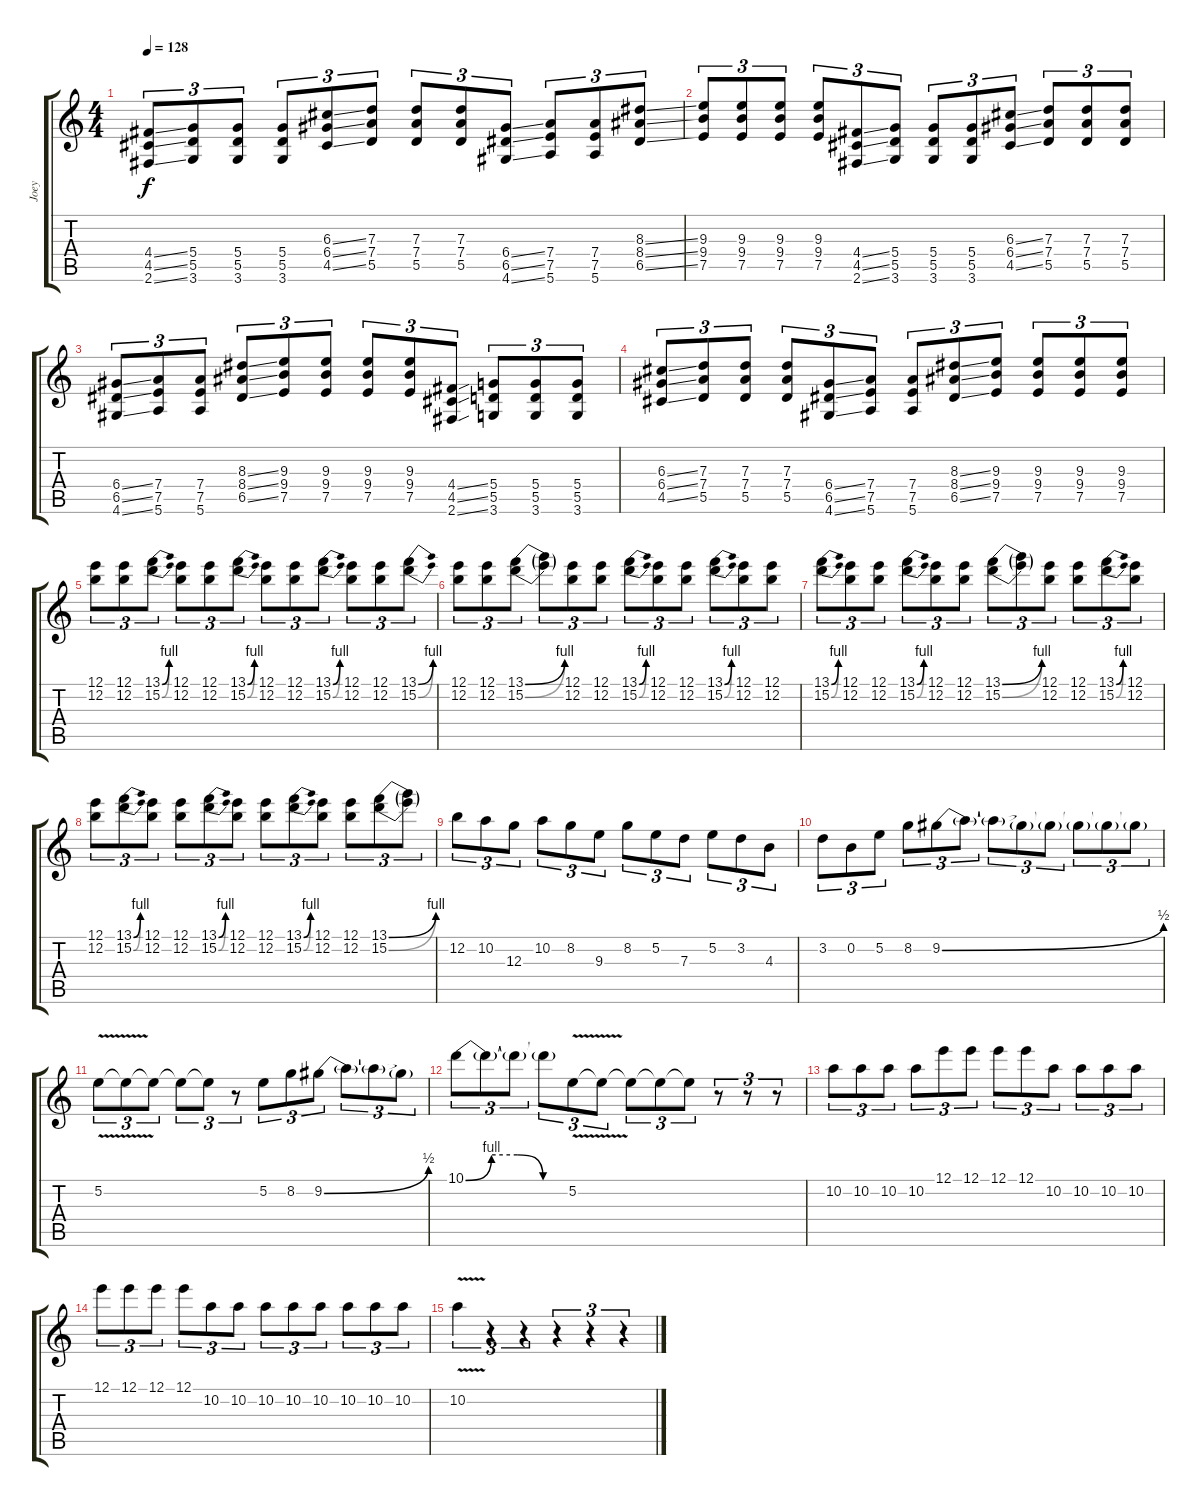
\track ("Joey" "Joey") {instrument overdrivenguitar}
\staff {score tabs}
\tuning (E4 B3 G3 D3 A2 E2) {hide}
\ts (4 4)
\tempo 128
\clef g2
\ks c
(4.4{ss} 4.5{ss} 2.6{ss}).8{tu (3 2) dy f} (5.4 5.5 3.6).8{tu (3 2)} (5.4 5.5 3.6).8{tu (3 2)} (5.4 5.5 3.6).8{tu (3 2)} (6.3{ss} 6.4{ss} 4.5{ss}).8{tu (3 2)} (7.3 7.4 5.5).8{tu (3 2)} (7.3 7.4 5.5).8{tu (3 2)} (7.3 7.4 5.5).8{tu (3 2)} (6.4{ss} 6.5{ss} 4.6{ss}).8{tu (3 2)} (7.4 7.5 5.6).8{tu (3 2)} (7.4 7.5 5.6).8{tu (3 2)} (8.3{ss} 8.4{ss} 6.5{ss}).8{tu (3 2)} |
(9.3 9.4 7.5).8{tu (3 2)} (9.3 9.4 7.5).8{tu (3 2)} (9.3 9.4 7.5).8{tu (3 2)} (9.3 9.4 7.5).8{tu (3 2)} (4.4{ss} 4.5{ss} 2.6{ss}).8{tu (3 2)} (5.4 5.5 3.6).8{tu (3 2)} (5.4 5.5 3.6).8{tu (3 2)} (5.4 5.5 3.6).8{tu (3 2)} (6.3{ss} 6.4{ss} 4.5{ss}).8{tu (3 2)} (7.3 7.4 5.5).8{tu (3 2)} (7.3 7.4 5.5).8{tu (3 2)} (7.3 7.4 5.5).8{tu (3 2)} |
(6.4{ss} 6.5{ss} 4.6{ss}).8{tu (3 2)} (7.4 7.5 5.6).8{tu (3 2)} (7.4 7.5 5.6).8{tu (3 2)} (8.3{ss} 8.4{ss} 6.5{ss}).8{tu (3 2)} (9.3 9.4 7.5).8{tu (3 2)} (9.3 9.4 7.5).8{tu (3 2)} (9.3 9.4 7.5).8{tu (3 2)} (9.3 9.4 7.5).8{tu (3 2)} (4.4{ss} 4.5{ss} 2.6{ss}).8{tu (3 2)} (5.4 5.5 3.6).8{tu (3 2)} (5.4 5.5 3.6).8{tu (3 2)} (5.4 5.5 3.6).8{tu (3 2)} |
(6.3{ss} 6.4{ss} 4.5{ss}).8{tu (3 2)} (7.3 7.4 5.5).8{tu (3 2)} (7.3 7.4 5.5).8{tu (3 2)} (7.3 7.4 5.5).8{tu (3 2)} (6.4{ss} 6.5{ss} 4.6{ss}).8{tu (3 2)} (7.4 7.5 5.6).8{tu (3 2)} (7.4 7.5 5.6).8{tu (3 2)} (8.3{ss} 8.4{ss} 6.5{ss}).8{tu (3 2)} (9.3 9.4 7.5).8{tu (3 2)} (9.3 9.4 7.5).8{tu (3 2)} (9.3 9.4 7.5).8{tu (3 2)} (9.3 9.4 7.5).8{tu (3 2)} |
(12.1 12.2).8{tu (3 2) volume 9} (12.1 12.2).8{tu (3 2)} (13.1{be (bend 0 0 60 4)} 15.2{be (bend 0 0 60 4)}).8{tu (3 2)} (12.1 12.2).8{tu (3 2)} (12.1 12.2).8{tu (3 2)} (13.1{be (bend 0 0 60 4)} 15.2{be (bend 0 0 60 4)}).8{tu (3 2)} (12.1 12.2).8{tu (3 2)} (12.1 12.2).8{tu (3 2)} (13.1{be (bend 0 0 60 4)} 15.2{be (bend 0 0 60 4)}).8{tu (3 2)} (12.1 12.2).8{tu (3 2)} (12.1 12.2).8{tu (3 2)} (13.1{be (bend 0 0 60 4)} 15.2{be (bend 0 0 60 4)}).8{tu (3 2)} |
(12.1 12.2).8{tu (3 2)} (12.1 12.2).8{tu (3 2)} (13.1{be (bend 0 0 60 4)} 15.2{be (bend 0 0 60 4)}).8{tu (3 2)} (13.1{t} 15.2{t}).8{tu (3 2)} (12.1 12.2).8{tu (3 2)} (12.1 12.2).8{tu (3 2)} (13.1{be (bend 0 0 60 4)} 15.2{be (bend 0 0 60 4)}).8{tu (3 2)} (12.1 12.2).8{tu (3 2)} (12.1 12.2).8{tu (3 2)} (13.1{be (bend 0 0 60 4)} 15.2{be (bend 0 0 60 4)}).8{tu (3 2)} (12.1 12.2).8{tu (3 2)} (12.1 12.2).8{tu (3 2)} |
(13.1{be (bend 0 0 60 4)} 15.2{be (bend 0 0 60 4)}).8{tu (3 2)} (12.1 12.2).8{tu (3 2)} (12.1 12.2).8{tu (3 2)} (13.1{be (bend 0 0 60 4)} 15.2{be (bend 0 0 60 4)}).8{tu (3 2)} (12.1 12.2).8{tu (3 2)} (12.1 12.2).8{tu (3 2)} (13.1{be (bend 0 0 60 4)} 15.2{be (bend 0 0 60 4)}).8{tu (3 2)} (13.1{t} 15.2{t}).8{tu (3 2)} (12.1 12.2).8{tu (3 2)} (12.1 12.2).8{tu (3 2)} (13.1{be (bend 0 0 60 4)} 15.2{be (bend 0 0 60 4)}).8{tu (3 2)} (12.1 12.2).8{tu (3 2)} |
(12.1 12.2).8{tu (3 2)} (13.1{be (bend 0 0 60 4)} 15.2{be (bend 0 0 60 4)}).8{tu (3 2)} (12.1 12.2).8{tu (3 2)} (12.1 12.2).8{tu (3 2)} (13.1{be (bend 0 0 60 4)} 15.2{be (bend 0 0 60 4)}).8{tu (3 2)} (12.1 12.2).8{tu (3 2)} (12.1 12.2).8{tu (3 2)} (13.1{be (bend 0 0 60 4)} 15.2{be (bend 0 0 60 4)}).8{tu (3 2)} (12.1 12.2).8{tu (3 2)} (12.1 12.2).8{tu (3 2)} (13.1{be (bend 0 0 60 4)} 15.2{be (bend 0 0 60 4)}).8{tu (3 2)} (13.1{t} 15.2{t}).8{tu (3 2)} |
12.2.8{tu (3 2) volume 16} 10.2.8{tu (3 2)} 12.3.8{tu (3 2)} 10.2.8{tu (3 2)} 8.2.8{tu (3 2)} 9.3.8{tu (3 2)} 8.2.8{tu (3 2)} 5.2.8{tu (3 2)} 7.3.8{tu (3 2)} 5.2.8{tu (3 2)} 3.2.8{tu (3 2)} 4.3.8{tu (3 2)} |
3.2.8{tu (3 2)} 0.2.8{tu (3 2)} 5.2.8{tu (3 2)} 8.2.8{tu (3 2)} 9.2{be (bend 0 0 60 2)}.8{tu (3 2)} 9.2{t}.8{tu (3 2)} 9.2{t}.8{tu (3 2)} 9.2{t}.8{tu (3 2)} 9.2{t}.8{tu (3 2)} 9.2{t}.8{tu (3 2)} 9.2{t}.8{tu (3 2)} 9.2{t}.8{tu (3 2)} |
5.2{v}.8{tu (3 2)} 5.2{t}.8{tu (3 2)} 5.2{t}.8{tu (3 2)} 5.2{t}.8{tu (3 2)} 5.2{t}.8{tu (3 2)} r.8{tu (3 2)} 5.2.8{tu (3 2)} 8.2.8{tu (3 2)} 9.2{be (bend 0 0 60 2)}.8{tu (3 2)} 9.2{t}.8{tu (3 2)} 9.2{t}.8{tu (3 2)} 9.2{t}.8{tu (3 2)} |
10.1{be (custom 0 0 15 4 30 4 45 0 60 0)}.8{tu (3 2)} 10.1{t}.8{tu (3 2)} 10.1{t}.8{tu (3 2)} 10.1{t}.8{tu (3 2)} 5.2{v}.8{tu (3 2)} 5.2{t}.8{tu (3 2)} 5.2{t}.8{tu (3 2)} 5.2{t}.8{tu (3 2)} 5.2{t}.8{tu (3 2)} r.8{tu (3 2)} r.8{tu (3 2)} r.8{tu (3 2)} |
10.2.8{tu (3 2)} 10.2.8{tu (3 2)} 10.2.8{tu (3 2)} 10.2.8{tu (3 2)} 12.1.8{tu (3 2)} 12.1.8{tu (3 2)} 12.1.8{tu (3 2)} 12.1.8{tu (3 2)} 10.2.8{tu (3 2)} 10.2.8{tu (3 2)} 10.2.8{tu (3 2)} 10.2.8{tu (3 2)} |
12.1.8{tu (3 2)} 12.1.8{tu (3 2)} 12.1.8{tu (3 2)} 12.1.8{tu (3 2)} 10.2.8{tu (3 2)} 10.2.8{tu (3 2)} 10.2.8{tu (3 2)} 10.2.8{tu (3 2)} 10.2.8{tu (3 2)} 10.2.8{tu (3 2)} 10.2.8{tu (3 2)} 10.2.8{tu (3 2)} |
10.2{v}.4{tu (3 2)} r.4{tu (3 2)} r.4{tu (3 2)} r.4{tu (3 2)} r.4{tu (3 2)} r.4{tu (3 2)}
